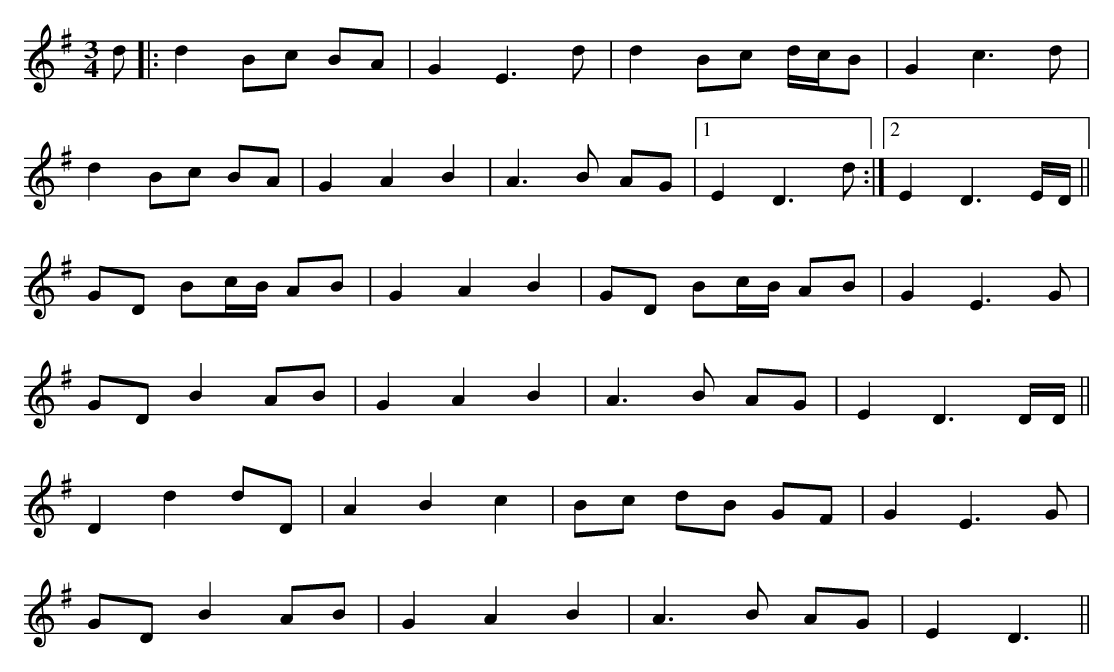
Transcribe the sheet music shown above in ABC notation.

X:1
M:3/4
K:G
d|:d2 Bc BA|G2 E3 d|d2 Bc d/c/B|G2 c3d|
d2 Bc BA|G2A2B2|A3B AG|1 E2 D3 d:|2 E2D3 E/D/||
GD Bc/B/ AB|G2A2B2|GD Bc/B/ AB|G2E3G|
GDB2AB|G2A2B2|A3B AG|E2D3 D/D/||
D2d2dD|A2B2c2|Bc dB GF|G2E3G|
GD B2 AB|G2A2B2|A3B AG|E2D3||
